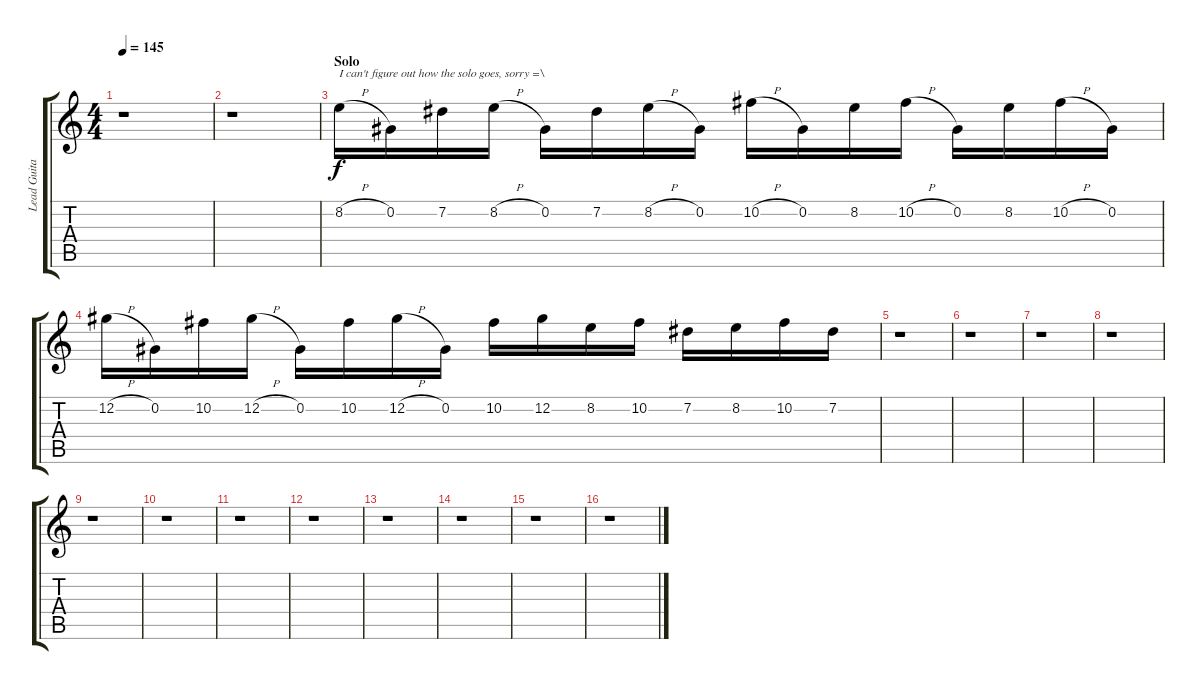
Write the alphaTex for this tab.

\track ("Lead Guitar" "Lead Guita") {instrument distortionguitar}
\staff {score tabs}
\tuning (Db4 Ab3 E3 B2 Gb2 Db2) {hide}
\ts (4 4)
\tempo 145
\clef g2
\ks c
r.1{dy mf} |
r.1 |
\section ("" "Solo")
8.2{h}.16{txt "I can't figure out how the solo goes, sorry =\\" dy f} 0.2.16 7.2.16 8.2{h}.16 0.2.16 7.2.16 8.2{h}.16 0.2.16 10.2{h}.16 0.2.16 8.2.16 10.2{h}.16 0.2.16 8.2.16 10.2{h}.16 0.2.16 |
12.2{h}.16 0.2.16 10.2.16 12.2{h}.16 0.2.16 10.2.16 12.2{h}.16 0.2.16 10.2.16 12.2.16 8.2.16 10.2.16 7.2.16 8.2.16 10.2.16 7.2.16 |
r.1 |
r.1 |
r.1 |
r.1 |
r.1 |
r.1 |
r.1 |
r.1 |
r.1 |
r.1 |
r.1 |
r.1
